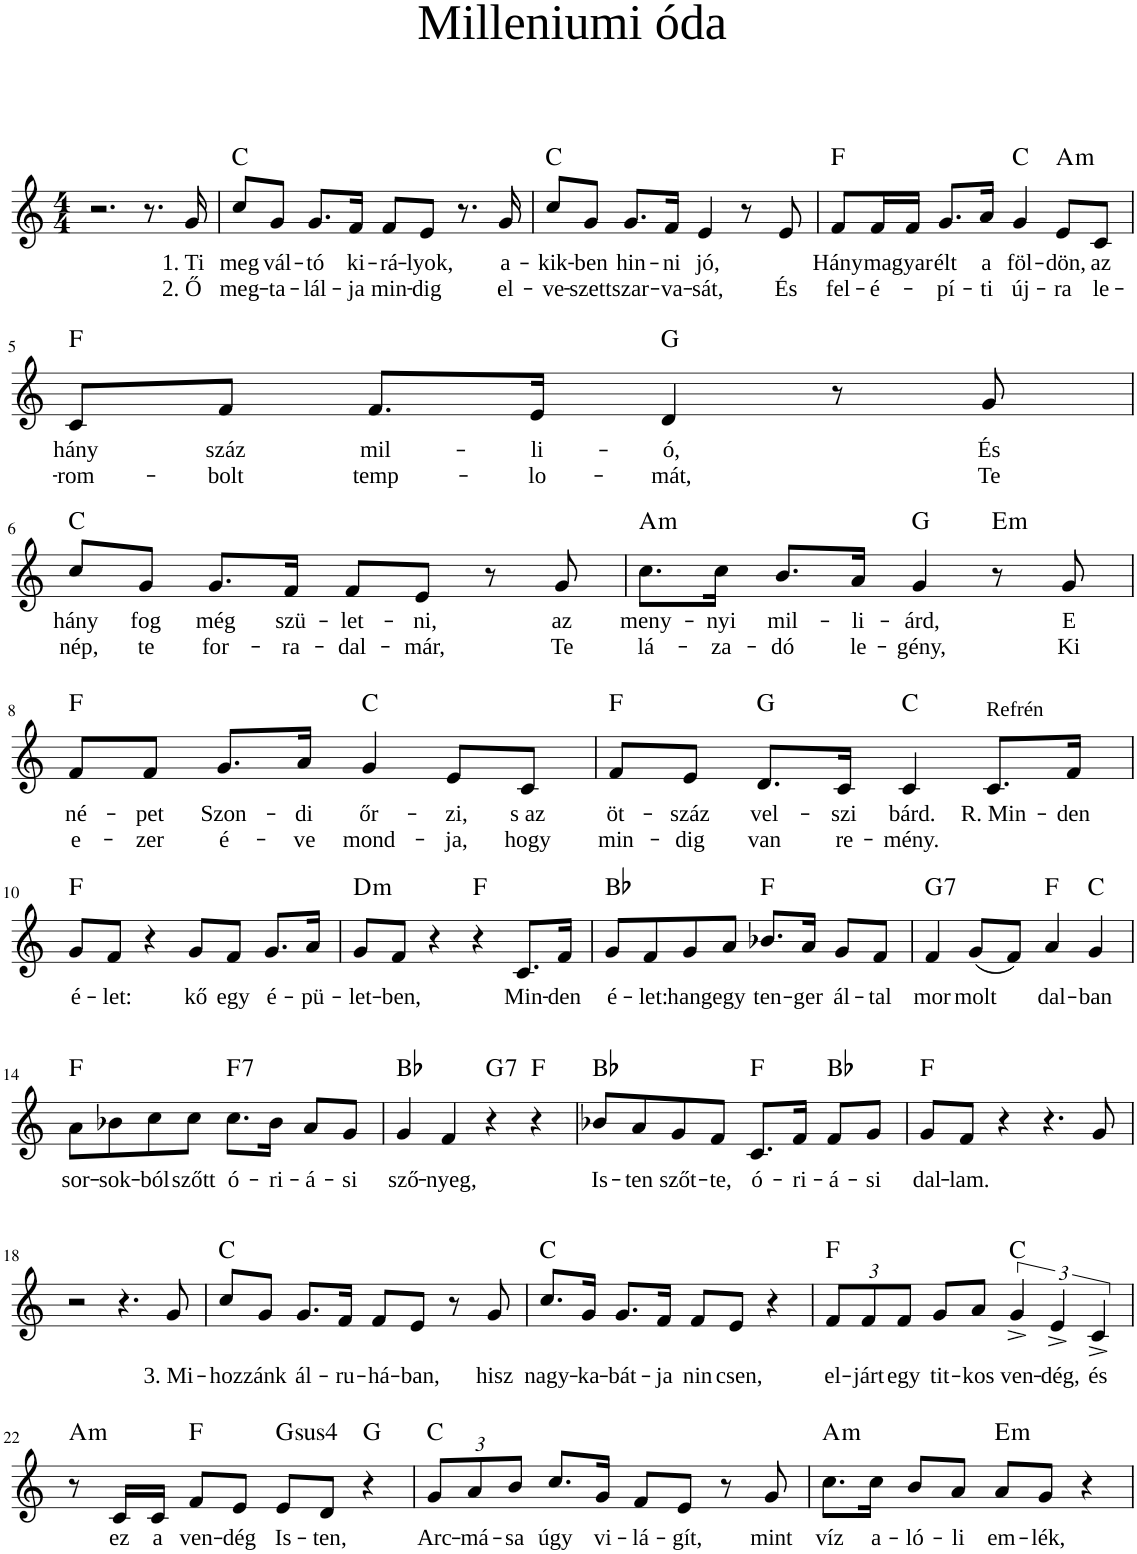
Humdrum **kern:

**kern	**text	**text	**harte
*part1	*part1	*part1	*part1
*staff1	*staff1	*staff1	*
*I"Voice	*	*	*
*clefG2	*	*	*
*k[]	*	*	*
*M4/4	*	*	*
=1	=1	=1	=1
2.r	.	.	.
8.r	.	.	.
!	!LO:LY:b	!LO:LY:b	!
16g/	1. Ti	2. Ő	.
=2	=2	=2	=2
!	!LO:LY:b	!LO:LY:b	!
8cc/L	meg-	meg-	C:maj
!	!LO:LY:b	!LO:LY:b	!
8g/J	-vál-	-ta-	.
!	!LO:LY:b	!LO:LY:b	!
8.g/L	-tó	-lál-	.
!	!LO:LY:b	!LO:LY:b	!
16f/Jk	ki-	-ja	.
!	!LO:LY:b	!LO:LY:b	!
8f/L	-rá-	min-	.
!	!LO:LY:b	!LO:LY:b	!
8e/J	-lyok,	-dig	.
8.r	.	.	.
!	!LO:LY:b	!LO:LY:b	!
16g/	a-	el-	.
=3	=3	=3	=3
!	!LO:LY:b	!LO:LY:b	!
8cc/L	-kik-	-ve-	C:maj
!	!LO:LY:b	!LO:LY:b	!
8g/J	-ben	-szett	.
!	!LO:LY:b	!LO:LY:b	!
8.g/L	hin-	szar-	.
!	!LO:LY:b	!LO:LY:b	!
16f/Jk	-ni	va-	.
!	!LO:LY:b	!LO:LY:b	!
4e/	jó,	-sát,	.
8r	.	.	.
!	!	!LO:LY:b	!
8e/	.	És	.
=4	=4	=4	=4
!	!LO:LY:b	!LO:LY:b	!
8f/L	Hány	fel-	F:maj
!	!LO:LY:b	!LO:LY:b	!
16f/L	ma-	-é-	.
!	!LO:LY:b	!	!
16f/JJ	-gyar	.	.
!	!LO:LY:b	!LO:LY:b	!
8.g/L	élt	-pí-	.
!	!LO:LY:b	!LO:LY:b	!
16a/Jk	a	-ti	.
!	!LO:LY:b	!LO:LY:b	!
4g/	föl-	új-	C:maj
!	!LO:LY:b	!LO:LY:b	!LO:H:kt=m
8e/L	-dön,	-ra	A:min
!	!LO:LY:b	!LO:LY:b	!
8c/J	az	le-	.
!!LO:LB:g=z
=5	=5	=5	=5
!	!LO:LY:b	!LO:LY:b	!
8c/L	hány	-rom-	F:maj
!	!LO:LY:b	!LO:LY:b	!
8f/J	száz	-bolt	.
!	!LO:LY:b	!LO:LY:b	!
8.f/L	mil-	temp-	.
!	!LO:LY:b	!LO:LY:b	!
16e/Jk	-li-	-lo-	.
!	!LO:LY:b	!LO:LY:b	!
4d/	-ó,	-mát,	G:maj
8r	.	.	.
!	!LO:LY:b	!LO:LY:b	!
8g/	És	Te	.
!!LO:LB:g=z
=6	=6	=6	=6
!	!LO:LY:b	!LO:LY:b	!
8cc/L	hány	nép,	C:maj
!	!LO:LY:b	!LO:LY:b	!
8g/J	fog	te	.
!	!LO:LY:b	!LO:LY:b	!
8.g/L	még	for-	.
!	!LO:LY:b	!LO:LY:b	!
16f/Jk	szü-	-ra-	.
!	!LO:LY:b	!LO:LY:b	!
8f/L	-let-	-dal-	.
!	!LO:LY:b	!LO:LY:b	!
8e/J	-ni,	-már,	.
8r	.	.	.
!	!LO:LY:b	!LO:LY:b	!
8g/	az	Te	.
=7	=7	=7	=7
!	!LO:LY:b	!LO:LY:b	!LO:H:kt=m
8.cc\L	meny-	lá-	A:min
!	!LO:LY:b	!LO:LY:b	!
16cc\Jk	-nyi	-za-	.
!	!LO:LY:b	!LO:LY:b	!
8.b/L	mil-	-dó	.
!	!LO:LY:b	!LO:LY:b	!
16a/Jk	-li-	le-	.
!	!LO:LY:b	!LO:LY:b	!
4g/	-árd,	-gény,	G:maj
!	!	!	!LO:H:kt=m
8r	.	.	E:min
!	!LO:LY:b	!LO:LY:b	!
8g/	E	Ki	.
!!LO:LB:g=z
=8	=8	=8	=8
!	!LO:LY:b	!LO:LY:b	!
8f/L	né-	e-	F:maj
!	!LO:LY:b	!LO:LY:b	!
8f/J	-pet	-zer	.
!	!LO:LY:b	!LO:LY:b	!
8.g/L	Szon-	é-	.
!	!LO:LY:b	!LO:LY:b	!
16a/Jk	-di	-ve	.
!	!LO:LY:b	!LO:LY:b	!
4g/	őr-	mond-	C:maj
!	!LO:LY:b	!LO:LY:b	!
8e/L	-zi,	-ja,	.
!	!LO:LY:b	!LO:LY:b	!
8c/J	s az	hogy	.
=9	=9	=9	=9
!	!LO:LY:b	!LO:LY:b	!
8f/L	öt-	min-	F:maj
!	!LO:LY:b	!LO:LY:b	!
8e/J	-száz	-dig	.
!	!LO:LY:b	!LO:LY:b	!
8.d/L	vel-	van	G:maj
!	!LO:LY:b	!LO:LY:b	!
16c/Jk	-szi	re-	.
!	!LO:LY:b	!LO:LY:b	!
4c/	bárd.	-mény.	C:maj
!LO:TX:a:t=Refrén	!	!	!
!	!LO:LY:b	!	!
8.c/L	R. Min-	.	.
!	!LO:LY:b	!	!
16f/Jk	-den	.	.
!!LO:LB:g=z
=10	=10	=10	=10
!	!LO:LY:b	!	!
8g/L	é-	.	F:maj
!	!LO:LY:b	!	!
8f/J	-let:	.	.
4r	.	.	.
!	!LO:LY:b	!	!
8g/L	kő	.	.
!	!LO:LY:b	!	!
8f/J	egy	.	.
!	!LO:LY:b	!	!
8.g/L	é-	.	.
!	!LO:LY:b	!	!
16a/Jk	-pü-	.	.
=11	=11	=11	=11
!	!LO:LY:b	!	!LO:H:kt=m
8g/L	-let-	.	D:min
!	!LO:LY:b	!	!
8f/J	-ben,	.	.
4r	.	.	.
4r	.	.	F:maj
!	!LO:LY:b	!	!
8.c/L	Min-	.	.
!	!LO:LY:b	!	!
16f/Jk	-den	.	.
=12	=12	=12	=12
!	!LO:LY:b	!	!
8g/L	é-	.	Bb:maj
!	!LO:LY:b	!	!
8f/	-let:	.	.
!	!LO:LY:b	!	!
8g/	hang	.	.
!	!LO:LY:b	!	!
8a/J	egy	.	.
!	!LO:LY:b	!	!
8.b-X/L	ten-	.	F:maj
!	!LO:LY:b	!	!
16a/Jk	-ger	.	.
!	!LO:LY:b	!	!
8g/L	ál-	.	.
!	!LO:LY:b	!	!
8f/J	-tal	.	.
=13	=13	=13	=13
!	!LO:LY:b	!	!LO:H:kt=7
4f/	mor-	.	G:7
!	!LO:LY:b	!	!
(8g/L	-molt	.	.
8f/J)	.	.	.
!	!LO:LY:b	!	!
4a/	dal-	.	F:maj
!	!LO:LY:b	!	!
4g/	-ban	.	C:maj
!!LO:LB:g=z
=14	=14	=14	=14
!	!LO:LY:b	!	!
8a\L	sor-	.	F:maj
!	!LO:LY:b	!	!
8b-X\	-sok-	.	.
!	!LO:LY:b	!	!
8cc\	-ból	.	.
!	!LO:LY:b	!	!
8cc\J	szőtt	.	.
!	!LO:LY:b	!	!LO:H:kt=7
8.cc\L	ó-	.	F:7
!	!LO:LY:b	!	!
16b-\Jk	-ri-	.	.
!	!LO:LY:b	!	!
8a/L	-á-	.	.
!	!LO:LY:b	!	!
8g/J	-si	.	.
=15	=15	=15	=15
!	!LO:LY:b	!	!
4g/	sző-	.	Bb:maj
!	!LO:LY:b	!	!
4f/	-nyeg,	.	.
!	!	!	!LO:H:kt=7
4r	.	.	G:7
4r	.	.	F:maj
=16	=16	=16	=16
!	!LO:LY:b	!	!
8b-X/L	Is-	.	Bb:maj
!	!LO:LY:b	!	!
8a/	-ten	.	.
!	!LO:LY:b	!	!
8g/	szőt-	.	.
!	!LO:LY:b	!	!
8f/J	-te,	.	.
!	!LO:LY:b	!	!
8.c/L	ó-	.	F:maj
!	!LO:LY:b	!	!
16f/Jk	-ri-	.	.
!	!LO:LY:b	!	!
8f/L	-á-	.	Bb:maj
!	!LO:LY:b	!	!
8g/J	-si	.	.
=17	=17	=17	=17
!	!LO:LY:b	!	!
8g/L	dal-	.	F:maj
!	!LO:LY:b	!	!
8f/J	-lam.	.	.
4r	.	.	.
4.r	.	.	.
8g/	.	.	.
!!LO:LB:g=z
=18	=18	=18	=18
2r	.	.	.
4.r	.	.	.
!	!LO:LY:b	!	!
8g/	3. Mi-	.	.
=19	=19	=19	=19
!	!LO:LY:b	!	!
8cc/L	-hoz-	.	C:maj
!	!LO:LY:b	!	!
8g/J	-zánk	.	.
!	!LO:LY:b	!	!
8.g/L	ál-	.	.
!	!LO:LY:b	!	!
16f/Jk	-ru-	.	.
!	!LO:LY:b	!	!
8f/L	-há-	.	.
!	!LO:LY:b	!	!
8e/J	-ban,	.	.
8r	.	.	.
!	!LO:LY:b	!	!
8g/	hisz	.	.
=20	=20	=20	=20
!	!LO:LY:b	!	!
8.cc/L	nagy-	.	C:maj
!	!LO:LY:b	!	!
16g/Jk	-ka-	.	.
!	!LO:LY:b	!	!
8.g/L	-bát-	.	.
!	!LO:LY:b	!	!
16f/Jk	-ja	.	.
!	!LO:LY:b	!	!
8f/L	nin-	.	.
!	!LO:LY:b	!	!
8e/J	-csen,	.	.
4r	.	.	.
=21	=21	=21	=21
*Xbrackettup	*	*	*
!	!LO:LY:b	!	!
12f/L	el-	.	F:maj
!	!LO:LY:b	!	!
12f/	-járt	.	.
!	!LO:LY:b	!	!
12f/J	egy	.	.
!	!LO:LY:b	!	!
8g/L	tit-	.	.
!	!LO:LY:b	!	!
8a/J	-kos	.	.
*brackettup	*	*	*
!	!LO:LY:b	!	!
6g^/	ven-	.	C:maj
!	!LO:LY:b	!	!
6e^/	-dég,	.	.
!	!LO:LY:b	!	!
6c^/	és	.	.
!!LO:LB:g=z
=22	=22	=22	=22
!	!	!	!LO:H:kt=m
8r	.	.	A:min
!	!LO:LY:b	!	!
16c/LL	ez	.	.
!	!LO:LY:b	!	!
16c/JJ	a	.	.
!	!LO:LY:b	!	!
8f/L	ven-	.	F:maj
!	!LO:LY:b	!	!
8e/J	-dég	.	.
!	!LO:LY:b	!	!LO:H:kt=4
8e/L	Is-	.	G:sus4
!	!LO:LY:b	!	!
8d/J	-ten,	.	.
4r	.	.	G:maj
=23	=23	=23	=23
*Xbrackettup	*	*	*
!	!LO:LY:b	!	!
12g/L	Arc-	.	C:maj
!	!LO:LY:b	!	!
12a/	-má-	.	.
!	!LO:LY:b	!	!
12b/J	-sa	.	.
!	!LO:LY:b	!	!
8.cc/L	úgy	.	.
!	!LO:LY:b	!	!
16g/Jk	vi-	.	.
!	!LO:LY:b	!	!
8f/L	-lá-	.	.
!	!LO:LY:b	!	!
8e/J	-gít,	.	.
8r	.	.	.
!	!LO:LY:b	!	!
8g/	mint	.	.
=24	=24	=24	=24
!	!LO:LY:b	!	!LO:H:kt=m
8.cc\L	víz	.	A:min
!	!LO:LY:b	!	!
16cc\Jk	a-	.	.
!	!LO:LY:b	!	!
8b/L	-ló-	.	.
!	!LO:LY:b	!	!
8a/J	-li	.	.
!	!LO:LY:b	!	!LO:H:kt=m
8a/L	em-	.	E:min
!	!LO:LY:b	!	!
8g/J	-lék,	.	.
4r	.	.	.
=	=	=	=
*-	*-	*-	*-
